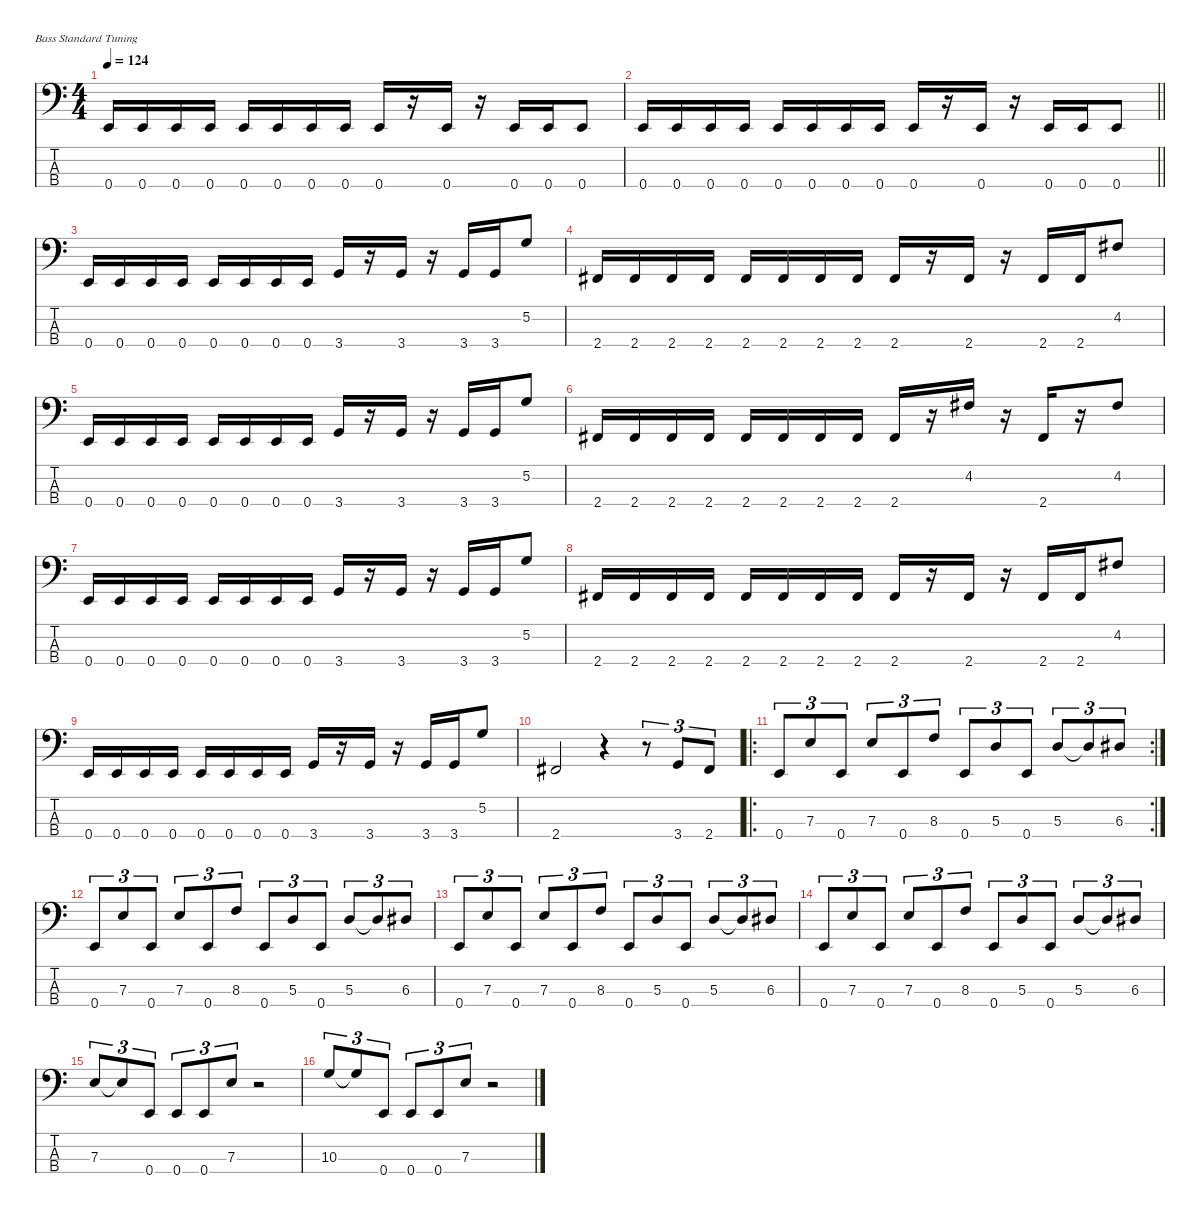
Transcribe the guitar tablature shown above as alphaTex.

\defaultSystemsLayout 4
\hideDynamics
\bracketExtendMode nobrackets
\singleTrackTrackNamePolicy hidden
\multiTrackTrackNamePolicy hidden
\otherSystemsTrackNameOrientation horizontal
\track ("Bass Gtr" "el.bs.") {instrument electricbasspick}
\staff {score tabs}
\tuning (G2 D2 A1 E1)
\ts (4 4)
\tempo 124
\clef f4
\ks c
0.4.16{dy fff beam Up} 0.4.16{beam Up} 0.4.16{beam Up} 0.4.16{beam Up} 0.4.16{beam Up} 0.4.16{beam Up} 0.4.16{beam Up} 0.4.16{beam Up} 0.4.16{beam Up} r.16{beam Up} 0.4.16{beam Up} r.16{beam Up} 0.4.16{beam Up} 0.4.16{beam Up} 0.4.8{beam Up} |
\barLineRight lightlight
0.4.16{beam Up} 0.4.16{beam Up} 0.4.16{beam Up} 0.4.16{beam Up} 0.4.16{beam Up} 0.4.16{beam Up} 0.4.16{beam Up} 0.4.16{beam Up} 0.4.16{beam Up} r.16{beam Up} 0.4.16{beam Up} r.16{beam Up} 0.4.16{beam Up} 0.4.16{beam Up} 0.4.8{beam Up} |
0.4.16{beam Up} 0.4.16{beam Up} 0.4.16{beam Up} 0.4.16{beam Up} 0.4.16{beam Up} 0.4.16{beam Up} 0.4.16{beam Up} 0.4.16{beam Up} 3.4.16{beam Up} r.16{beam Up} 3.4.16{beam Up} r.16{beam Up} 3.4.16{beam Up} 3.4.16{beam Up} 5.2.8{beam Up} |
2.4{acc #}.16{beam Up} 2.4{acc #}.16{beam Up} 2.4{acc #}.16{beam Up} 2.4{acc #}.16{beam Up} 2.4{acc #}.16{beam Up} 2.4{acc #}.16{beam Up} 2.4{acc #}.16{beam Up} 2.4{acc #}.16{beam Up} 2.4{acc #}.16{beam Up} r.16{beam Up} 2.4{acc #}.16{beam Up} r.16{beam Up} 2.4{acc #}.16{beam Up} 2.4{acc #}.16{beam Up} 4.2{acc #}.8{beam Up} |
0.4.16{beam Up} 0.4.16{beam Up} 0.4.16{beam Up} 0.4.16{beam Up} 0.4.16{beam Up} 0.4.16{beam Up} 0.4.16{beam Up} 0.4.16{beam Up} 3.4.16{beam Up} r.16{beam Up} 3.4.16{beam Up} r.16{beam Up} 3.4.16{beam Up} 3.4.16{beam Up} 5.2.8{beam Up} |
2.4{acc #}.16{beam Up} 2.4{acc #}.16{beam Up} 2.4{acc #}.16{beam Up} 2.4{acc #}.16{beam Up} 2.4{acc #}.16{beam Up} 2.4{acc #}.16{beam Up} 2.4{acc #}.16{beam Up} 2.4{acc #}.16{beam Up} 2.4{acc #}.16{beam Up} r.16{beam Up} 4.2{acc #}.16{beam Up} r.16{beam Up} 2.4{acc #}.16{beam Up} r.16{beam Up} 4.2{acc #}.8{beam Up} |
0.4.16{beam Up} 0.4.16{beam Up} 0.4.16{beam Up} 0.4.16{beam Up} 0.4.16{beam Up} 0.4.16{beam Up} 0.4.16{beam Up} 0.4.16{beam Up} 3.4.16{beam Up} r.16{beam Up} 3.4.16{beam Up} r.16{beam Up} 3.4.16{beam Up} 3.4.16{beam Up} 5.2.8{beam Up} |
2.4{acc #}.16{beam Up} 2.4{acc #}.16{beam Up} 2.4{acc #}.16{beam Up} 2.4{acc #}.16{beam Up} 2.4{acc #}.16{beam Up} 2.4{acc #}.16{beam Up} 2.4{acc #}.16{beam Up} 2.4{acc #}.16{beam Up} 2.4{acc #}.16{beam Up} r.16{beam Up} 2.4{acc #}.16{beam Up} r.16{beam Up} 2.4{acc #}.16{beam Up} 2.4{acc #}.16{beam Up} 4.2{acc #}.8{beam Up} |
0.4.16{beam Up} 0.4.16{beam Up} 0.4.16{beam Up} 0.4.16{beam Up} 0.4.16{beam Up} 0.4.16{beam Up} 0.4.16{beam Up} 0.4.16{beam Up} 3.4.16{beam Up} r.16{beam Up} 3.4.16{beam Up} r.16{beam Up} 3.4.16{beam Up} 3.4.16{beam Up} 5.2.8{beam Up} |
2.4{acc #}.2{beam Up} r.4{beam Up} r.8{tu (3 2) beam Up} 3.4.8{tu (3 2) beam Up} 2.4{acc #}.8{tu (3 2) beam Up} |
\ro
\rc 2
0.4.8{tu (3 2) beam Up} 7.3.8{tu (3 2) beam Up} 0.4.8{tu (3 2) beam Up} 7.3.8{tu (3 2) beam Up} 0.4.8{tu (3 2) beam Up} 8.3.8{tu (3 2) beam Up} 0.4.8{tu (3 2) beam Up} 5.3.8{tu (3 2) beam Up} 0.4.8{tu (3 2) beam Up} 5.3.8{tu (3 2) beam Up} 5.3{t}.8{tu (3 2) beam Up} 6.3{acc #}.8{tu (3 2) beam Up} |
0.4.8{tu (3 2) beam Up} 7.3.8{tu (3 2) beam Up} 0.4.8{tu (3 2) beam Up} 7.3.8{tu (3 2) beam Up} 0.4.8{tu (3 2) beam Up} 8.3.8{tu (3 2) beam Up} 0.4.8{tu (3 2) beam Up} 5.3.8{tu (3 2) beam Up} 0.4.8{tu (3 2) beam Up} 5.3.8{tu (3 2) beam Up} 5.3{t}.8{tu (3 2) beam Up} 6.3{acc #}.8{tu (3 2) beam Up} |
0.4.8{tu (3 2) beam Up} 7.3.8{tu (3 2) beam Up} 0.4.8{tu (3 2) beam Up} 7.3.8{tu (3 2) beam Up} 0.4.8{tu (3 2) beam Up} 8.3.8{tu (3 2) beam Up} 0.4.8{tu (3 2) beam Up} 5.3.8{tu (3 2) beam Up} 0.4.8{tu (3 2) beam Up} 5.3.8{tu (3 2) beam Up} 5.3{t}.8{tu (3 2) beam Up} 6.3{acc #}.8{tu (3 2) beam Up} |
0.4.8{tu (3 2) beam Up} 7.3.8{tu (3 2) beam Up} 0.4.8{tu (3 2) beam Up} 7.3.8{tu (3 2) beam Up} 0.4.8{tu (3 2) beam Up} 8.3.8{tu (3 2) beam Up} 0.4.8{tu (3 2) beam Up} 5.3.8{tu (3 2) beam Up} 0.4.8{tu (3 2) beam Up} 5.3.8{tu (3 2) beam Up} 5.3{t}.8{tu (3 2) beam Up} 6.3{acc #}.8{tu (3 2) beam Up} |
7.3.8{tu (3 2) beam Up} 7.3{t}.8{tu (3 2) beam Up} 0.4.8{tu (3 2) beam Up} 0.4.8{tu (3 2) beam Up} 0.4.8{tu (3 2) beam Up} 7.3.8{tu (3 2) beam Up} r.2{beam Up} |
10.3.8{tu (3 2) beam Up} 10.3{t}.8{tu (3 2) beam Up} 0.4.8{tu (3 2) beam Up} 0.4.8{tu (3 2) beam Up} 0.4.8{tu (3 2) beam Up} 7.3.8{tu (3 2) beam Up} r.2{beam Up}
